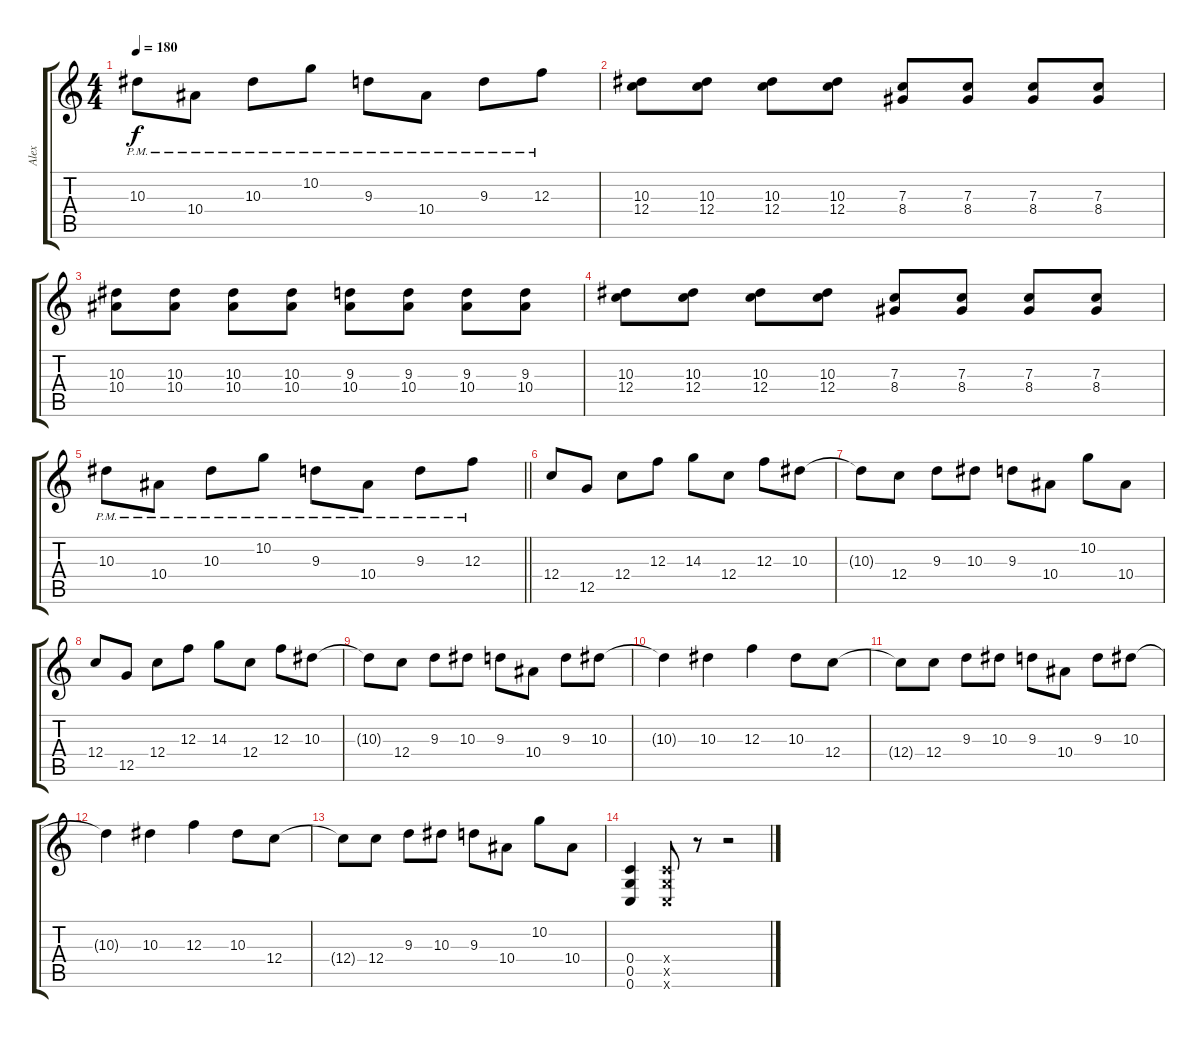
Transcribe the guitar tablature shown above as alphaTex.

\track ("Alex" "Alex") {instrument distortionguitar}
\staff {score tabs}
\tuning (D4 A3 F3 C3 G2 C2) {hide}
\ts (4 4)
\tempo 180
\clef g2
\ks c
10.3{pm}.8{dy f} 10.4{pm}.8 10.3{pm}.8 10.2{pm}.8 9.3{pm}.8 10.4{pm}.8 9.3{pm}.8 12.3{pm}.8 |
(10.3 12.4).8 (10.3 12.4).8 (10.3 12.4).8 (10.3 12.4).8 (7.3 8.4).8 (7.3 8.4).8 (7.3 8.4).8 (7.3 8.4).8 |
(10.3 10.4).8 (10.3 10.4).8 (10.3 10.4).8 (10.3 10.4).8 (9.3 10.4).8 (9.3 10.4).8 (9.3 10.4).8 (9.3 10.4).8 |
(10.3 12.4).8 (10.3 12.4).8 (10.3 12.4).8 (10.3 12.4).8 (7.3 8.4).8 (7.3 8.4).8 (7.3 8.4).8 (7.3 8.4).8 |
\barLineRight lightlight
10.3{pm}.8 10.4{pm}.8 10.3{pm}.8 10.2{pm}.8 9.3{pm}.8 10.4{pm}.8 9.3{pm}.8 12.3{pm}.8 |
12.4.8 12.5.8 12.4.8 12.3.8 14.3.8 12.4.8 12.3.8 10.3.8 |
10.3{t}.8 12.4.8 9.3.8 10.3.8 9.3.8 10.4.8 10.2.8 10.4.8 |
12.4.8 12.5.8 12.4.8 12.3.8 14.3.8 12.4.8 12.3.8 10.3.8 |
10.3{t}.8 12.4.8 9.3.8 10.3.8 9.3.8 10.4.8 9.3.8 10.3.8 |
10.3{t}.4 10.3.4 12.3.4 10.3.8 12.4.8 |
12.4{t}.8 12.4.8 9.3.8 10.3.8 9.3.8 10.4.8 9.3.8 10.3.8 |
10.3{t}.4 10.3.4 12.3.4 10.3.8 12.4.8 |
12.4{t}.8 12.4.8 9.3.8 10.3.8 9.3.8 10.4.8 10.2.8 10.4.8 |
(0.4 0.5 0.6).4 (0.4{x} 0.5{x} 0.6{x}).8 r.8 r.2
